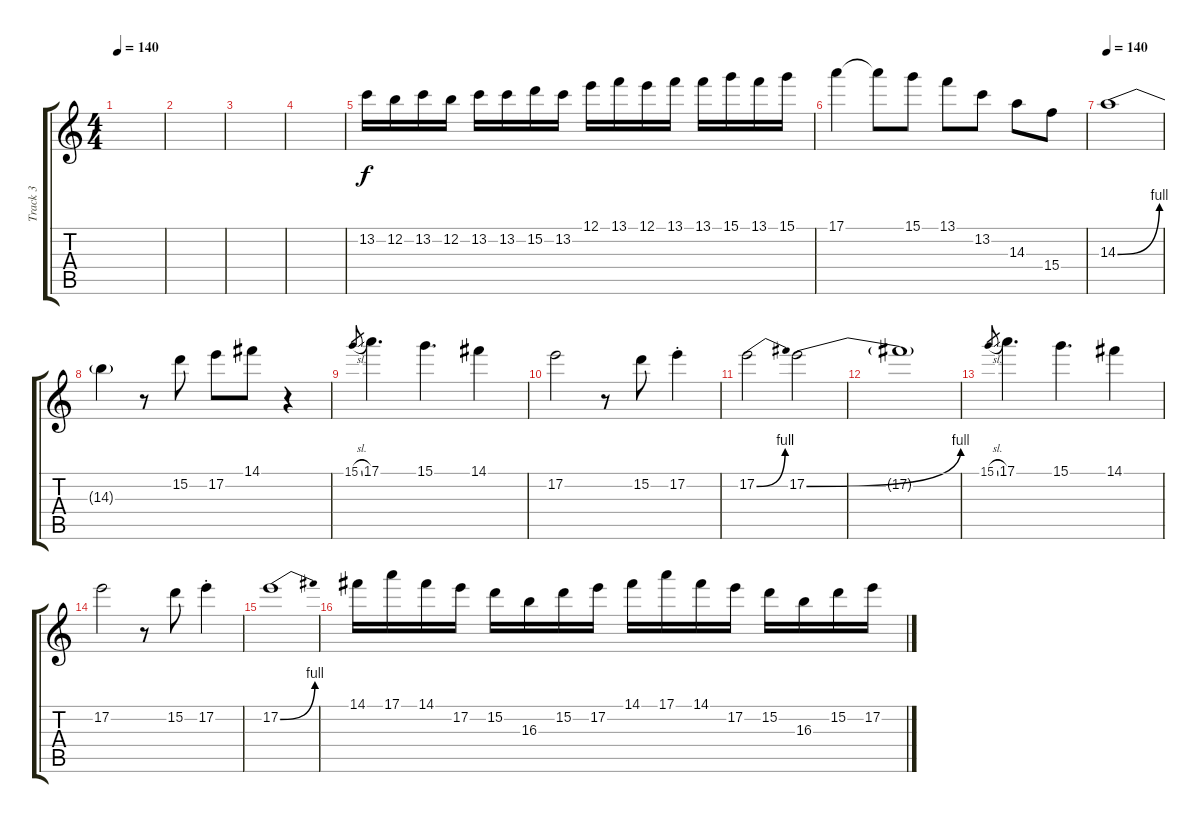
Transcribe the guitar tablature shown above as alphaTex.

\track ("Track 3" "Track 3") {instrument overdrivenguitar}
\staff {score tabs}
\tuning (E4 B3 G3 D3 A2 E2) {hide}
\ts (4 4)
\tempo 140
\clef g2
\ks c
|
|
|
|
13.2.16 12.2.16 13.2.16 12.2.16 13.2.16 13.2.16 15.2.16 13.2.16 12.1.16 13.1.16 12.1.16 13.1.16 13.1.16 15.1.16 13.1.16 15.1.16 |
17.1.4 17.1{t}.8 15.1.8 13.1.8 13.2.8 14.3.8 15.4.8 |
\tempo 140
14.3{be (bend 0 0 60 4)}.1 |
14.3{t}.4 r.8 15.2.8 17.2.8 14.1.8 r.4 |
15.1{sl}.8{gr} 17.1.4{d} 15.1.4{d} 14.1.4 |
17.2.2 r.8 15.2.8 17.2{st}.4 |
17.2{be (bend 0 0 60 4)}.2 17.2{be (bend 0 0 60 4)}.2 |
17.2{t}.1 |
15.1{sl}.8{gr} 17.1.4{d} 15.1.4{d} 14.1.4 |
17.2.2 r.8 15.2.8 17.2{st}.4 |
17.2{be (bend 0 0 60 4)}.1 |
14.1.16 17.1.16 14.1.16 17.2.16 15.2.16 16.3.16 15.2.16 17.2.16 14.1.16 17.1.16 14.1.16 17.2.16 15.2.16 16.3.16 15.2.16 17.2.16
